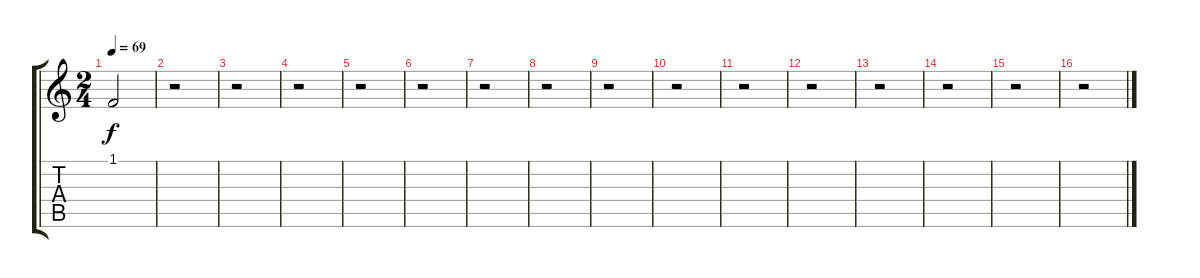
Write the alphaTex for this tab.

\track "" {instrument stringensemble1}
\staff {score tabs}
\tuning (E4 B3 G3 D3 A2 E2) {hide}
\ts (2 4)
\tempo 69
\clef g2
\ks c
1.1{t}.2{dy f} |
r.2 |
r.2 |
r.2 |
r.2 |
r.2 |
r.2 |
r.2 |
r.2 |
r.2 |
r.2 |
r.2 |
r.2 |
r.2 |
r.2 |
r.2
